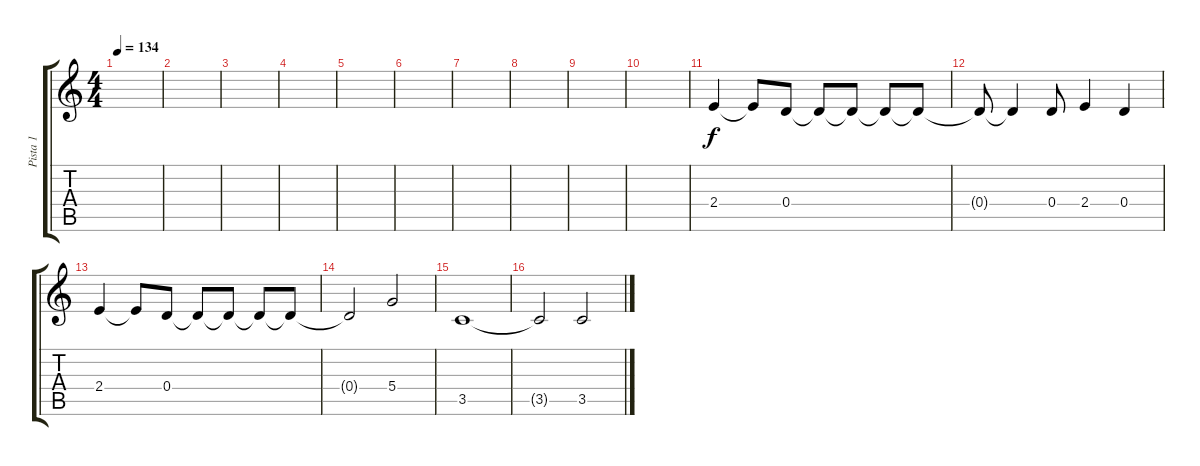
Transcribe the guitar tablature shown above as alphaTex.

\track ("Pista 1" "Pista 1") {instrument overdrivenguitar}
\staff {score tabs}
\tuning (E4 B3 G3 D3 A2 E2) {hide}
\ts (4 4)
\tempo 134
\clef g2
\ks c
|
|
|
|
|
|
|
|
|
|
2.4.4 2.4{t}.8 0.4.8 0.4{t}.8 0.4{t}.8 0.4{t}.8 0.4{t}.8 |
0.4{t}.8 0.4{t}.4 0.4.8 2.4.4 0.4.4 |
2.4.4 2.4{t}.8 0.4.8 0.4{t}.8 0.4{t}.8 0.4{t}.8 0.4{t}.8 |
0.4{t}.2 5.4.2 |
3.5.1 |
3.5{t}.2 3.5.2
